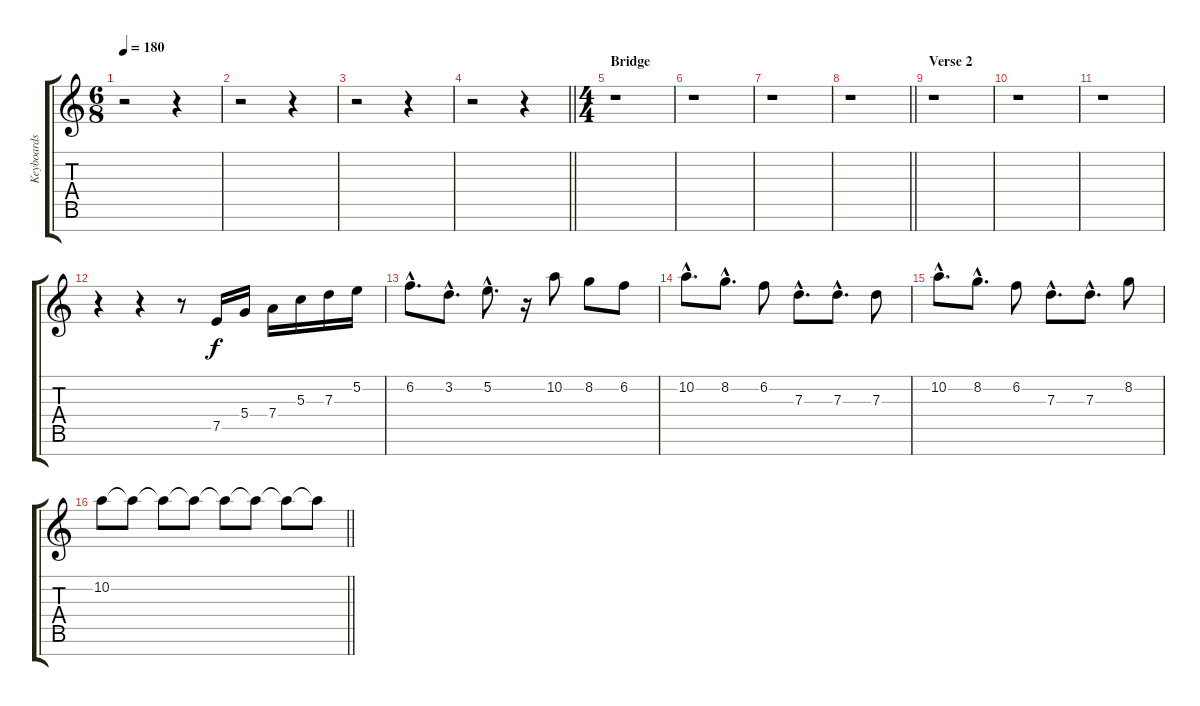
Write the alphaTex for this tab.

\track ("Keyboards" "Keyboards") {instrument lead2sawtooth}
\staff {score tabs}
\tuning (E5 B4 G4 D4 A3 E3 C2) {hide}
\ts (6 8)
\tempo 180
\clef g2
\ks c
r.2{dy f} r.4 |
r.2 r.4 |
r.2 r.4 |
\barLineRight lightlight
r.2 r.4 |
\ts (4 4)
\section ("" "Bridge")
r.1 |
r.1 |
r.1 |
\barLineRight lightlight
r.1 |
\section ("" "Verse 2")
r.1 |
r.1 |
r.1 |
r.4{volume 16} r.4 r.8 7.5.16 5.4.16 7.4.16 5.3.16 7.3.16 5.2.16 |
6.2{hac}.8{d} 3.2{hac}.8{d} 5.2{hac}.8{d} r.16 10.2.8 8.2.8 6.2.8 |
10.2{hac}.8{d} 8.2{hac}.8{d} 6.2.8 7.3{hac}.8{d} 7.3{hac}.8{d} 7.3.8 |
10.2{hac}.8{d} 8.2{hac}.8{d} 6.2.8 7.3{hac}.8{d} 7.3{hac}.8{d} 8.2.8 |
\barLineRight lightlight
10.2.8{balance 0} 10.2{t}.8{balance 16} 10.2{t}.8{balance 0} 10.2{t}.8{balance 16} 10.2{t}.8{balance 0} 10.2{t}.8{balance 16} 10.2{t}.8{balance 0} 10.2{t}.8{balance 16}
